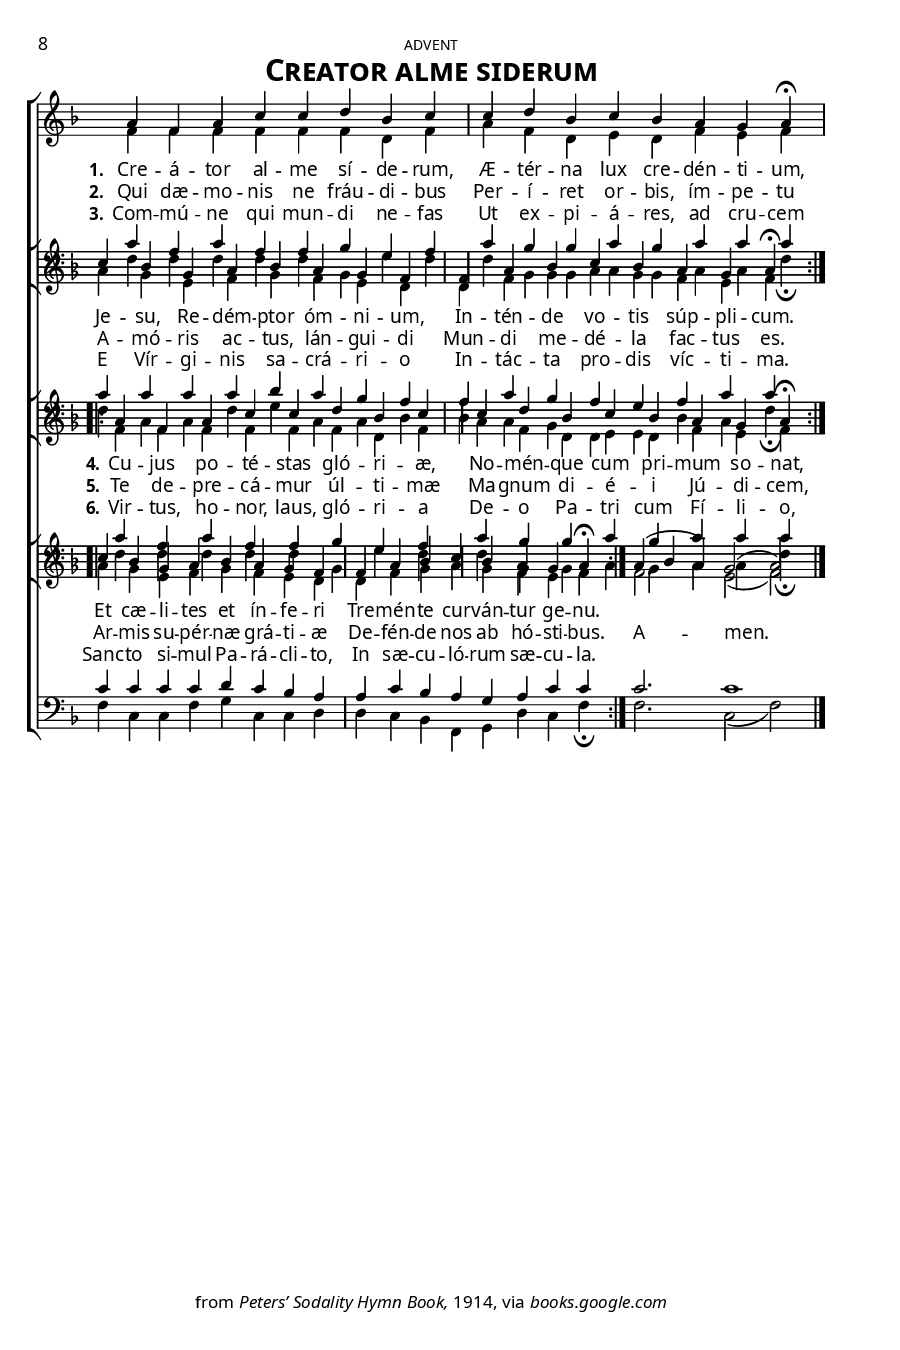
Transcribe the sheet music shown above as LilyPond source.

\version "2.14.2"
\include "util.ly"
\version "2.14.2"
#(set-global-staff-size 15) \paper{ #(define fonts (make-pango-font-tree "Garamond Premier Pro" "Garamond Premier Pro" "Garamond Premier Pro" (/ 15 20))) }
\header {tagline = ""
    title = \markup{\override #'(font-name . "Garamond Premier Pro Semibold"){ \abs-fontsize #15 \smallCapsOldStyle"Creator alme siderum"}}
    %subtitle = \markup{\override #'(font-name . "Garamond Premier Pro"){ \abs-fontsize #10.5 "(Vesper Hymn for Sundays in Advent)"}}
    %arranger = \markup\oldStyleNum"Edited by Benjamin Bloomfield (1984–)"
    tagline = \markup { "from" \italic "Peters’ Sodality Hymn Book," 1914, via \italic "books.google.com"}
  }
\paper {
  print-all-headers = ##f
  paper-height = 9\in
  paper-width = 6\in
  indent = 0\in
  %system-system-spacing = #'((basic-distance . 10) (padding . 0))
  system-system-spacing =
    #'((basic-distance . 0)
       (minimum-distance . 0)
       (padding . -10)
       (stretchability . 100))
  score-markup-spacing =
    #'((basic-distance . 0)
       (minimum-distance . 0)
       (padding . 0)
       (stretchability . 0))
  markup-system-spacing =
    #'((basic-distance . 0)
       (minimum-distance . 0)
       (padding . 0)
       (stretchability . 0))
  ragged-last-bottom = ##t
  ragged-bottom = ##f
  two-sided = ##t
  inner-margin = 0.5\in
  outer-margin = 0.25\in
  top-margin = 0.25\in
  bottom-margin = 0.25\in
  first-page-number = #008
  print-first-page-number = ##t
  headerLine = \markup{\override #'(font-name . "Garamond Premier Pro") \smallCaps advent}
  oddHeaderMarkup = \markup\fill-line{
     \override #'(font-name . "Garamond Premier Pro")\abs-fontsize #8.5
     \combine 
        \fill-line{"" \if \should-print-page-number
        \oldStylePageNum""
        }
        \fill-line{\headerLine}
  }
  evenHeaderMarkup = \markup {
     \override #'(font-name . "Garamond Premier Pro")\abs-fontsize #8.5
     \combine
        \if \should-print-page-number
        \oldStylePageNum""
        \fill-line{\headerLine}
  }
}
global = {
  \key f \major
  \time 6/8
  \autoBeamOff
  \override DynamicLineSpanner #'staff-padding = #0.0
  \override DynamicLineSpanner #'Y-extent = #'(-1 . 1)
  \set Score.timing = ##f
}

sopMusic = \relative c'' {
  \repeat volta 2 {
    a4 f a
    c c d bes
    c \bar "|"
    c d bes
    c bes a g
    a\fermata \bar "|"
    
    c bes g
    a bes a g
    f \bar "|"
    f a bes
    c bes a g
    a\fermata
  }
}
sopAmen = \relative c'' {
  a4( bes a) g2( a) \bar "|."
}
sopWords = \lyricmode {
  
}

altoMusic = \relative c' {
  f4 f f
  f f f d
  f
  a f d
  e d f e
  f \bar "|"
  
  a g e
  f g f e
  d
  d f g
  a g f e
  f
}
altoAmen = \relative c' {
  f2. e2( f)
}
altoWords = \lyricmode {
  \dropLyricsIX
  \set stanza = #"1."
  Cre -- á -- tor al -- me sí -- de -- rum,
  Æ -- tér -- na lux cre -- dén -- ti -- um,
  Je -- su, Re -- dém -- ptor óm -- ni -- um,
  In -- tén -- de vo -- tis súp -- pli -- cum.

  \set stanza = #"4."
  Cu -- jus po -- té -- stas gló -- ri -- æ,
  No -- mén -- que cum pri -- mum so -- nat,
  Et cæ -- li -- tes et ín -- fe -- ri
  Tre -- mén -- te cur -- ván -- tur ge -- nu.
}
altoWordsII = \lyricmode {
  \dropLyricsIX
%\markup\italic
  \set stanza = #"2."
  Qui dæ -- mo -- nis ne fráu -- di -- bus
  Per -- í -- ret or -- bis, ím -- pe -- tu
  A -- mó -- ris ac -- tus, lán -- gui -- di
  Mun -- di me -- dé -- la fac -- tus es.

  \set stanza = #" 5."
  Te de -- pre -- cá -- mur úl -- ti -- mæ
  Ma -- gnum di -- é -- i Jú -- di -- cem,
  Ar -- mis su -- pér -- næ grá -- ti -- æ
  De -- fén -- de nos ab hó -- sti -- bus.

  A -- men.
}
altoWordsIII = \lyricmode {
  \dropLyricsIX
  \set stanza = #"3."
  Com -- mú -- ne qui mun -- di ne -- fas
  Ut ex -- pi -- á -- res, ad cru -- cem
  E Vír -- gi -- nis sa -- crá -- ri -- o
  In -- tác -- ta pro -- dis víc -- ti -- ma.

  \set stanza = #" 6."
  Vir -- tus, ho -- nor, laus, gló -- ri -- a
  De -- o Pa -- tri cum Fí -- li -- o,
  Sanc -- to si -- mul Pa -- rá -- cli -- to,
  In sæ -- cu -- ló -- rum sæ -- cu -- la.
}
altoWordsIV = \lyricmode {
  \dropLyricsVII
  \set stanza = #"4. "
  \set ignoreMelismata = ##t
}
altoWordsV = \lyricmode {
  \dropLyricsVII
  \set stanza = #"5. "
  \set ignoreMelismata = ##t
}
altoWordsVI = \lyricmode {
  \dropLyricsVII
  \set stanza = #"6. "
  \set ignoreMelismata = ##t
}
tenorMusic = \relative c' {
  c4 a c
  a a bes g
  a
  c bes bes
  c bes c c
  c \bar "|"
  
  c c c
  c d c bes
  a
  a c bes
  a g a c
  c
}
tenorAmen = \relative c' {
  c2. c1
}
tenorWords = \lyricmode {

}

bassMusic = \relative c {
  f4 f f
  f f bes, g'
  f
  f bes, bes
  c bes c c
  f\fermata \bar "|"
  
  f c c
  f g c, c
  d
  d c bes
  f g d' c
  f\fermata
}
bassAmen = \relative c {
  f2. c2( f)
}
bassWords = \lyricmode {

}

pianoRH = \relative c' {
  
}
pianoLH = \relative c' {
  
}

\score {
  <<
   \new ChoirStaff <<
    \new Staff = women <<
      \new Voice = "sopranos" { \voiceOne << \global {\repeat unfold2 \sopMusic \sopAmen}>> }
      \new Voice = "altos" { \voiceTwo << \global {\repeat unfold2 \altoMusic \altoAmen} >> }
    >>
    \new Lyrics \with { alignAboveContext = #"women" \override VerticalAxisGroup #'nonstaff-relatedstaff-spacing = #'((basic-distance . 1))} \lyricsto "sopranos" \sopWords
    \new Lyrics = "altosVI"  \with { alignBelowContext = #"women" \override VerticalAxisGroup #'nonstaff-relatedstaff-spacing = #'((basic-distance . 1))} \lyricsto "altos" \altoWordsVI
    \new Lyrics = "altosV"  \with { alignBelowContext = #"women" \override VerticalAxisGroup #'nonstaff-relatedstaff-spacing = #'((basic-distance . 1))} \lyricsto "altos" \altoWordsV
    \new Lyrics = "altosIV"  \with { alignBelowContext = #"women" \override VerticalAxisGroup #'nonstaff-relatedstaff-spacing = #'((basic-distance . 1))} \lyricsto "altos" \altoWordsIV
    \new Lyrics = "altosIII"  \with { alignBelowContext = #"women" \override VerticalAxisGroup #'nonstaff-relatedstaff-spacing = #'((basic-distance . 1))} \lyricsto "altos" \altoWordsIII
    \new Lyrics = "altosII"  \with { alignBelowContext = #"women" \override VerticalAxisGroup #'nonstaff-relatedstaff-spacing = #'((basic-distance . 1))} \lyricsto "altos" \altoWordsII
    \new Lyrics = "altos"  \with { alignBelowContext = #"women" \override VerticalAxisGroup #'nonstaff-relatedstaff-spacing = #'((padding . -0.5))} \lyricsto "altos" \altoWords
   \new Staff = men <<
      \clef bass
      \new Voice = "tenors" { \voiceOne << \global {\repeat unfold2  \tenorMusic \tenorAmen} >> }
      \new Voice = "basses" { \voiceTwo << \global {\repeat unfold2 \bassMusic \bassAmen} >> }
    >>
    \new Lyrics \with { alignAboveContext = #"men" \override VerticalAxisGroup #'nonstaff-relatedstaff-spacing = #'((basic-distance . 1)) } \lyricsto "tenors" \tenorWords
    \new Lyrics \with { alignBelowContext = #"men" \override VerticalAxisGroup #'nonstaff-relatedstaff-spacing = #'((basic-distance . 1)) } \lyricsto "basses" \bassWords
  >>
%    \new PianoStaff << \new Staff { \new Voice { \pianoRH } } \new Staff { \clef "bass" \pianoLH } >>
  >>
  \layout {
    #(define fonts (make-pango-font-tree "GoudyOlSt BT" "Garamond Premier Pro" "Garamond Premier Pro" (/ 14.9 20)))
    \context {
      \Score
      %\override SpacingSpanner #'base-shortest-duration = #(ly:make-moment 1 8)
      %\override SpacingSpanner #'common-shortest-duration = #(ly:make-moment 1 4)
    }
    \context {
      % Remove all empty staves
      \Staff
      \RemoveEmptyStaves \override VerticalAxisGroup #'remove-first = ##t
      \remove "Time_signature_engraver"
    }
    \context {
      \Lyrics
      \override LyricText #'X-offset = #center-on-word
    }
  }
  
  \midi {
    \tempo 4 = 120
    \set Staff.midiInstrument = "piccolo"
  
    \context {
      \Voice
      \remove "Dynamic_performer"
    }
  }
}
